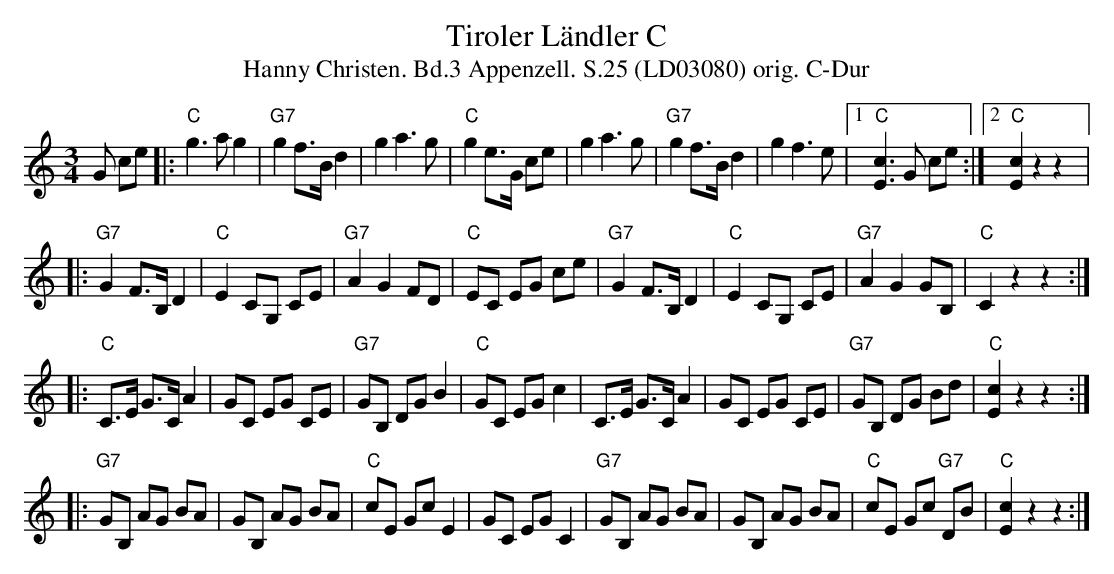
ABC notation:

X:1
T:Tiroler Ländler C
T:Hanny Christen. Bd.3 Appenzell. S.25 (LD03080) orig. C-Dur
M:3/4
L:1/8
K:C
G ce |: "C"g3 a g2 | "G7"g2 f>B d2 | g2 a3 g | "C"g2 e>G ce | \
           g2 a3 g | "G7"g2 f>B d2 | g2 f3 e |1 "C"[Ec]3 G ce :|2 "C"[Ec]2 z2 z2 |:
"G7"G2 F>B, D2 | "C"E2 CG, CE | "G7"A2 G2 FD | "C"EC EG ce | "G7"G2 F>B, D2 | "C"E2 CG, CE | "G7"A2 G2 GB, | "C"C2 z2 z2 :|
|: "C"C>E G>C A2 | GC EG CE | "G7"GB, DG B2 | "C"GC EG c2 | C>E G>C A2 | GC EG CE | "G7"GB, DG Bd | "C"[Ec]2 z2 z2 :|
|: "G7"GB, AG BA | GB, AG BA | "C"cE Gc E2 | GC EG C2 | "G7"GB, AG BA | GB, AG BA | "C"cE Gc "G7"DB | "C"[Ec]2 z2 z2 :|
